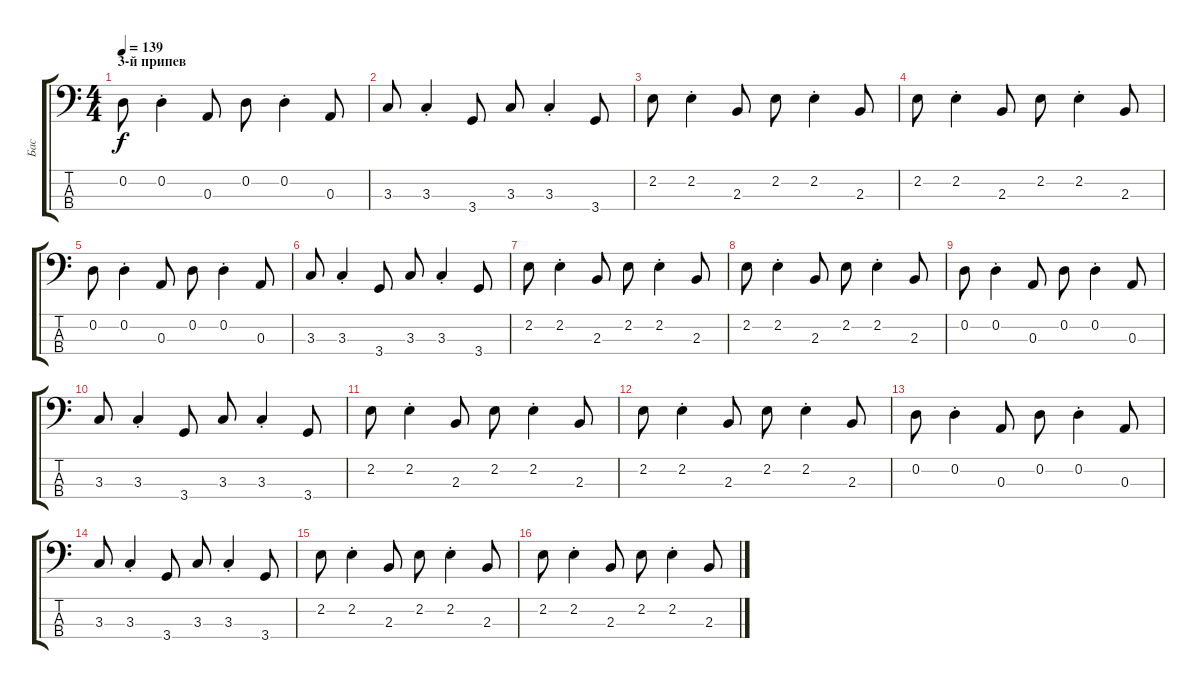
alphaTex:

\track ("Бас" "Бас") {instrument electricbassfinger}
\staff {score tabs}
\tuning (G2 D2 A1 E1) {hide}
\ts (4 4)
\section ("" "3-й припев")
\tempo 139
\clef f4
\ks c
0.2.8{dy f} 0.2{st}.4 0.3.8 0.2.8 0.2{st}.4 0.3.8 |
3.3.8 3.3{st}.4 3.4.8 3.3.8 3.3{st}.4 3.4.8 |
2.2.8 2.2{st}.4 2.3.8 2.2.8 2.2{st}.4 2.3.8 |
2.2.8 2.2{st}.4 2.3.8 2.2.8 2.2{st}.4 2.3.8 |
0.2.8 0.2{st}.4 0.3.8 0.2.8 0.2{st}.4 0.3.8 |
3.3.8 3.3{st}.4 3.4.8 3.3.8 3.3{st}.4 3.4.8 |
2.2.8 2.2{st}.4 2.3.8 2.2.8 2.2{st}.4 2.3.8 |
2.2.8 2.2{st}.4 2.3.8 2.2.8 2.2{st}.4 2.3.8 |
0.2.8 0.2{st}.4 0.3.8 0.2.8 0.2{st}.4 0.3.8 |
3.3.8 3.3{st}.4 3.4.8 3.3.8 3.3{st}.4 3.4.8 |
2.2.8 2.2{st}.4 2.3.8 2.2.8 2.2{st}.4 2.3.8 |
2.2.8 2.2{st}.4 2.3.8 2.2.8 2.2{st}.4 2.3.8 |
0.2.8 0.2{st}.4 0.3.8 0.2.8 0.2{st}.4 0.3.8 |
3.3.8 3.3{st}.4 3.4.8 3.3.8 3.3{st}.4 3.4.8 |
2.2.8 2.2{st}.4 2.3.8 2.2.8 2.2{st}.4 2.3.8 |
2.2.8 2.2{st}.4 2.3.8 2.2.8 2.2{st}.4 2.3.8
